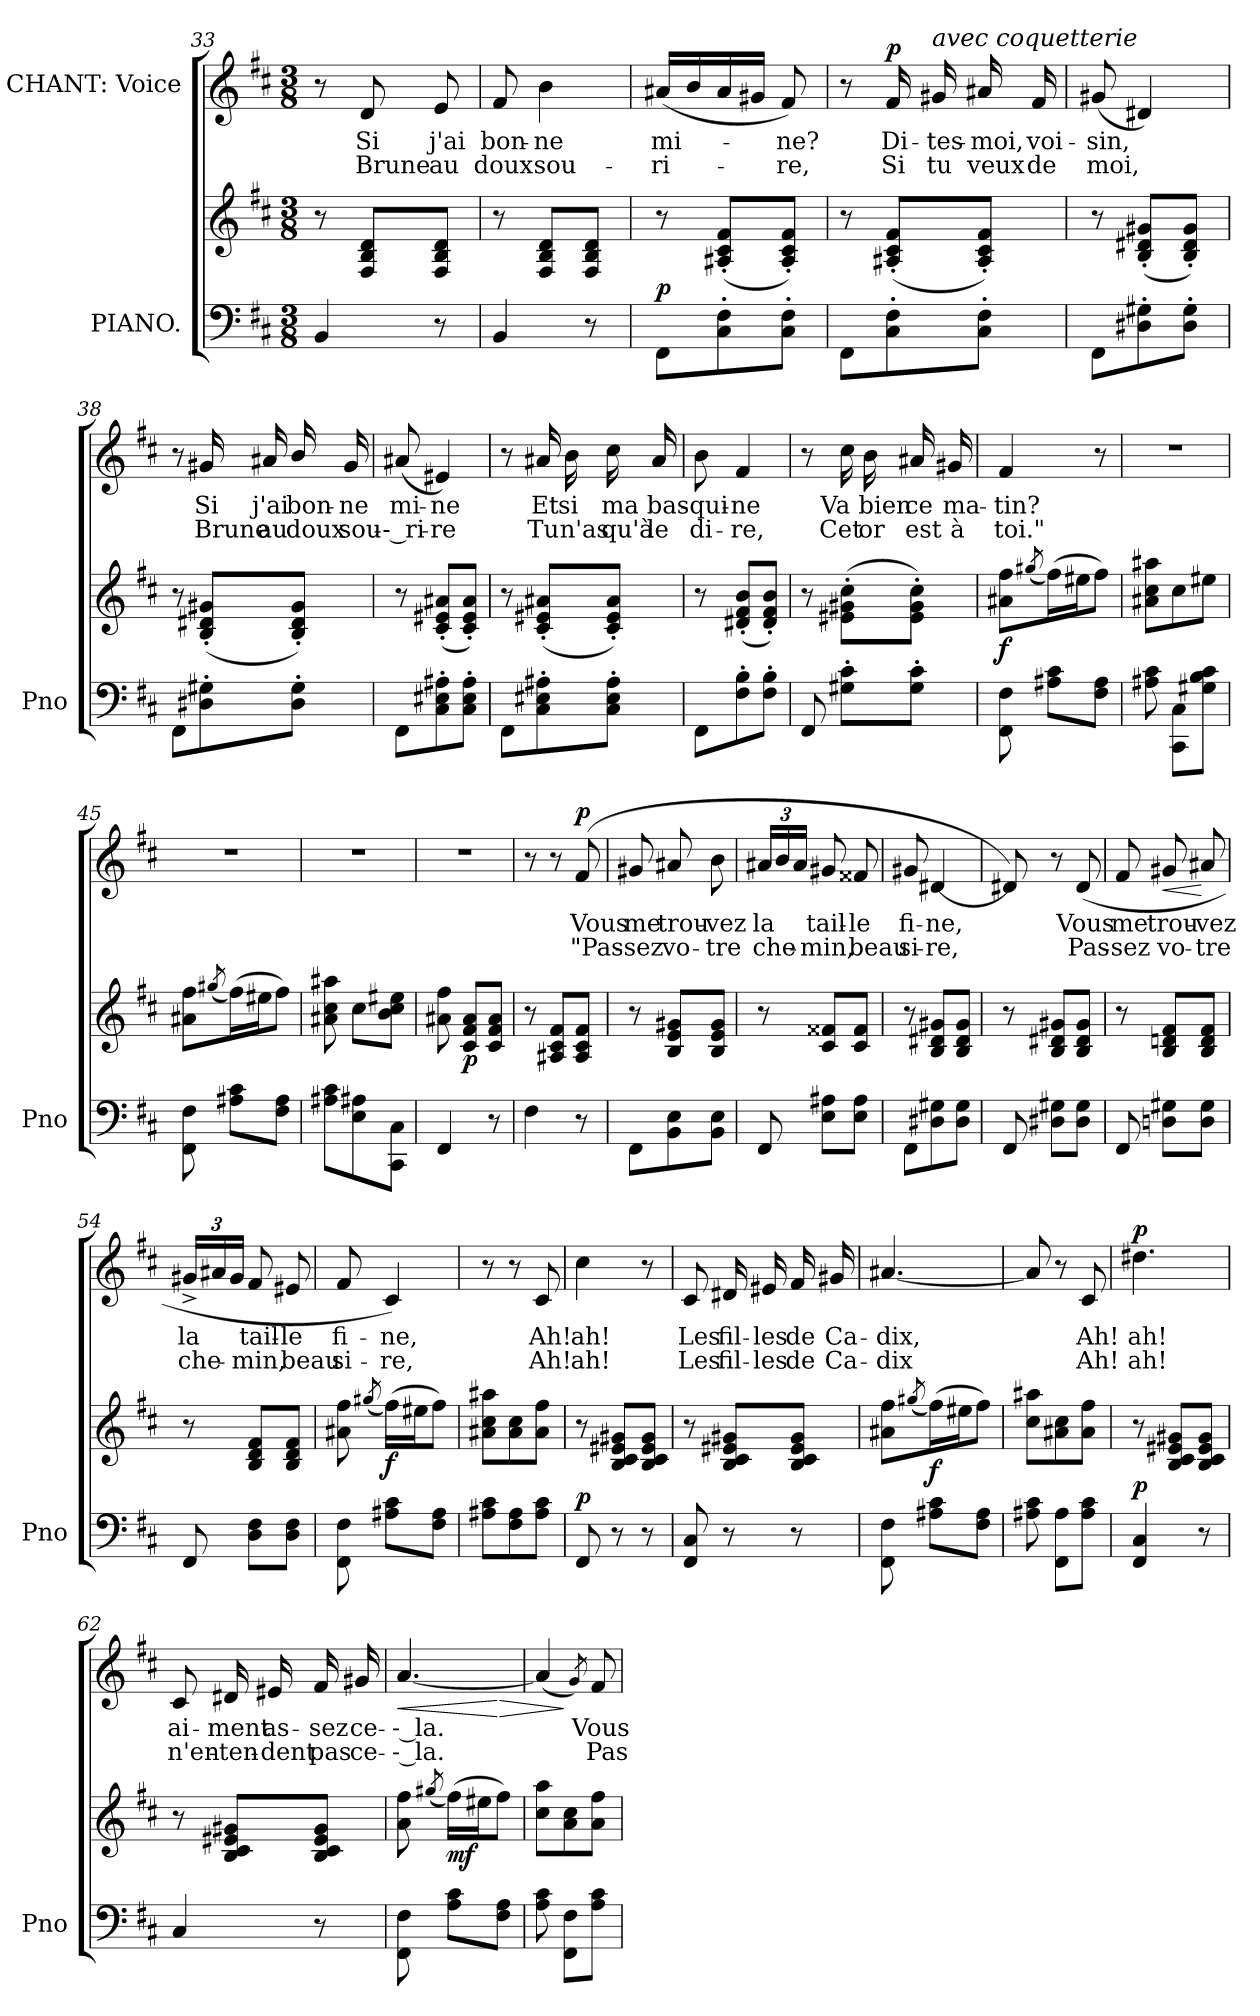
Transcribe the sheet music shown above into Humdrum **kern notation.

**kern	**kern	**dynam	**kern	**text	**text	**dynam
*part2	*part2	*part2	*part1	*part1	*part1	*part1
*staff3	*staff2	*staff2/3	*staff1	*staff1	*staff1	*staff1
*I"PIANO.	*	*	*I"CHANT: Voice	*	*	*
*I'Pno	*	*	*	*	*	*
*clefF4	*clefG2	*	*clefG2	*	*	*
*k[f#c#]	*k[f#c#]	*	*k[f#c#]	*	*	*
*M3/8	*M3/8	*	*M3/8	*	*	*
=33	=33	=33	=33	=33	=33	=33
4BB/	8r	.	8r	.	.	.
!	!	!	!	!LO:LY:b	!LO:LY:b	!
.	8F#/ 8B/ 8d/L	.	8d/	Si	Brune	.
!	!	!	!	!LO:LY:b	!LO:LY:b	!
8r	8F#/ 8B/ 8d/J	.	8e/	j'ai	au	.
=34	=34	=34	=34	=34	=34	=34
!	!	!	!	!LO:LY:b	!LO:LY:b	!
4BB/	8r	.	8f#/	bon-	doux	.
!	!	!	!	!LO:LY:b	!LO:LY:b	!
.	8F#/ 8B/ 8d/L	.	4b\	-ne	sou-	.
8r	8F#/ 8B/ 8d/J	.	.	.	.	.
=35	=35	=35	=35	=35	=35	=35
!	!	!LO:DY:a=2	!	!LO:LY:b	!LO:LY:b	!
8FF#\L	8r	p	(<16a#X/LL	mi-	-ri-	.
.	.	.	16b/	.	.	.
8C#\' 8F#\'	(8A#X/' 8c#/' 8f#/'L	.	16a#/	.	.	.
.	.	.	16g#X/JJ	.	.	.
!	!	!	!	!LO:LY:b	!LO:LY:b	!
8C#\' 8F#\'J	8A#/' 8c#/' 8f#/'J)	.	8f#/)	-ne?	-re,	.
=36	=36	=36	=36	=36	=36	=36
8FF#\L	8r	.	8r	.	.	.
!	!	!	!	!LO:LY:b	!LO:LY:b	!LO:DY:a
8C#\' 8F#\'	(8A#X/' 8c#/' 8f#/'L	.	16f#/	Di-	Si	p
!	!	!	!LO:TX:a:i:t=avec coquetterie	!	!	!
!	!	!	!	!LO:LY:b	!LO:LY:b	!
.	.	.	16g#X/	-tes-	tu	.
!	!	!	!	!LO:LY:b	!LO:LY:b	!
8C#\' 8F#\'J	8A#/' 8c#/' 8f#/'J)	.	16a#X/	-moi,	veux	.
!	!	!	!	!LO:LY:b	!LO:LY:b	!
.	.	.	16f#/	voi-	de	.
=37	=37	=37	=37	=37	=37	=37
!	!	!	!	!LO:LY:b	!LO:LY:b	!
8FF#\L	8r	.	(<8g#X/	-sin,	moi,	.
8D#X\' 8G#X\'	(8B/' 8d#X/' 8g#X/'L	.	4d#X/)	.	.	.
8D#\' 8G#\'J	8B/' 8d#/' 8g#/'J)	.	.	.	.	.
=38	=38	=38	=38	=38	=38	=38
8FF#\L	8r	.	8r	.	.	.
!	!	!	!	!LO:LY:b	!LO:LY:b	!
8D#X\' 8G#X\'	(8B/' 8d#X/' 8g#X/'L	.	16g#X/	Si	Brune	.
!	!	!	!	!LO:LY:b	!LO:LY:b	!
.	.	.	16a#X/	j'ai	au	.
!	!	!	!	!LO:LY:b	!LO:LY:b	!
8D#\' 8G#\'J	8B/' 8d#/' 8g#/'J)	.	16b/	bon-	doux	.
!	!	!	!	!LO:LY:b	!LO:LY:b	!
.	.	.	16g#/	-ne	sou-	.
!!LO:LB:g=z
=39	=39	=39	=39	=39	=39	=39
!	!	!	!	!LO:LY:b	!LO:LY:b	!
8FF#\L	8r	.	(<8a#X/	mi-	-- ri-	.
!	!	!	!	!LO:LY:b	!LO:LY:b	!
8C#\' 8E#X\' 8A#X\'	(8c#/' 8e#X/' 8a#X/'L	.	4e#X/)	-ne	-re	.
8C#\' 8E#\' 8A#\'J	8c#/' 8e#/' 8a#/'J)	.	.	.	.	.
=40	=40	=40	=40	=40	=40	=40
8FF#\L	8r	.	8r	.	.	.
!	!	!	!	!LO:LY:b	!LO:LY:b	!
8C#\' 8E#X\' 8A#X\'	(8c#/' 8e#X/' 8a#X/'L	.	16a#X/	Et	Tu	.
!	!	!	!	!LO:LY:b	!LO:LY:b	!
.	.	.	16b\	si	n'as	.
!	!	!	!	!LO:LY:b	!LO:LY:b	!
8C#\' 8E#\' 8A#\'J	8c#/' 8e#/' 8a#/'J)	.	16cc#\	ma	qu'à	.
!	!	!	!	!LO:LY:b	!LO:LY:b	!
.	.	.	16a#/	bas-	le	.
=41	=41	=41	=41	=41	=41	=41
!	!	!	!	!LO:LY:b	!LO:LY:b	!
8FF#\L	8r	.	8b\	-qui-	di-	.
!	!	!	!	!LO:LY:b	!LO:LY:b	!
8F#\' 8B\'	(8d#X/' 8f#/' 8b/'L	.	4f#/	-ne	-re,	.
8F#\' 8B\'J	8d#/' 8f#/' 8b/'J)	.	.	.	.	.
=42	=42	=42	=42	=42	=42	=42
8FF#/	8r	.	8r	.	.	.
!	!	!	!	!LO:LY:b	!LO:LY:b	!
8G#X\' 8c#\'L	(8e#X\' 8g#X\' 8cc#\'L	.	16cc#\	Va	Cet	.
!	!	!	!	!LO:LY:b	!LO:LY:b	!
.	.	.	16b\	bien	or	.
!	!	!	!	!LO:LY:b	!LO:LY:b	!
8G#\' 8c#\'J	8e#\' 8g#\' 8cc#\'J)	.	16a#X/	ce	est	.
!	!	!	!	!LO:LY:b	!LO:LY:b	!
.	.	.	16g#X/	ma-	à	.
=43	=43	=43	=43	=43	=43	=43
!	!	!LO:DY:b	!	!LO:LY:b	!LO:LY:b	!
8FF#\ 8F#\	8a#X\ 8ff#\L	f	4f#/	-tin?	toi."	.
.	(8qgg#X/	.	.	.	.	.
8A#X\ 8c#\L	(>16ff#\L)	.	.	.	.	.
.	16ee#X\J	.	.	.	.	.
8F#\ 8A#\J	8ff#\J)	.	8r	.	.	.
=44	=44	=44	=44	=44	=44	=44
8A#X\ 8c#\	8a#X\ 8cc#\ 8aa#X\L	.	4.r	.	.	.
8CC#\ 8C#\L	8cc#\	.	.	.	.	.
8G#X\ 8B\ 8c#\J	8ee#X\J	.	.	.	.	.
=45	=45	=45	=45	=45	=45	=45
8FF#\ 8F#\	8a#X\ 8ff#\L	.	4.r	.	.	.
.	(8qgg#X/	.	.	.	.	.
8A#X\ 8c#\L	(>16ff#\L)	.	.	.	.	.
.	16ee#X\J	.	.	.	.	.
8F#\ 8A#\J	8ff#\J)	.	.	.	.	.
!!LO:PB:g=z
=46	=46	=46	=46	=46	=46	=46
8A#X\ 8c#\L	8a#X\ 8cc#\ 8aa#X\	.	4.r	.	.	.
8E\ 8A#X\	8cc#\L	.	.	.	.	.
8CC#\ 8C#\J	8b\ 8cc#\ 8ee#X\J	.	.	.	.	.
=47	=47	=47	=47	=47	=47	=47
4FF#/	8a#X\ 8ff#\	.	4.r	.	.	.
!	!	!LO:DY:b	!	!	!	!
.	8c#/ 8f#/ 8a#/L	p	.	.	.	.
8r	8c#/ 8f#/ 8a#/J	.	.	.	.	.
=48	=48	=48	=48	=48	=48	=48
4F#\	8r	.	8r	.	.	.
.	8A#X/ 8c#/ 8f#/L	.	8r	.	.	.
!	!	!	!	!LO:LY:b	!LO:LY:b	!LO:DY:a
8r	8A#/ 8c#/ 8f#/J	.	(>8f#/	Vous	"Pas-	p
=49	=49	=49	=49	=49	=49	=49
!	!	!	!	!LO:LY:b	!LO:LY:b	!
8FF#\L	8r	.	8g#X/	me	-sez	.
!	!	!	!	!LO:LY:b	!LO:LY:b	!
8BB\ 8E\	8B/ 8e/ 8g#X/L	.	8a#X/	trou-	vo-	.
!	!	!	!	!LO:LY:b	!LO:LY:b	!
8BB\ 8E\J	8B/ 8e/ 8g#/J	.	8b\	-vez	-tre	.
=50	=50	=50	=50	=50	=50	=50
*	*	*	*Xbrackettup	*	*	*
!	!	!	!	!LO:LY:b	!LO:LY:b	!
8FF#/	8r	.	24a#X/LL	la	che-	.
.	.	.	24b/	.	.	.
.	.	.	24a#/JJ	.	.	.
!	!	!	!	!LO:LY:b	!LO:LY:b	!
8E\ 8A#X\L	8c#/ 8f##X/L	.	8g#X/	tail-	-min,	.
!	!	!	!	!LO:LY:b	!LO:LY:b	!
8E\ 8A#\J	8c#/ 8f##/J	.	8f##X/	-le	beau	.
!!LO:LB:g=z
=51	=51	=51	=51	=51	=51	=51
!	!	!	!	!LO:LY:b	!LO:LY:b	!
8FF#\L	8r	.	8g#X/	fi-	si-	.
!	!	!	!	!LO:LY:b	!LO:LY:b	!
8D#X\ 8G#X\	8B/ 8d#X/ 8g#X/L	.	[4d#X/	-ne,	-re,	.
8D#\ 8G#\J	8B/ 8d#/ 8g#/J	.	.	.	.	.
=52	=52	=52	=52	=52	=52	=52
8FF#/	8r	.	8d#X/])	.	.	.
8D#X\ 8G#X\L	8B/ 8d#X/ 8g#X/L	.	8r	.	.	.
!	!	!	!	!LO:LY:b	!LO:LY:b	!
8D#\ 8G#\J	8B/ 8d#/ 8g#/J	.	(>8d#/	Vous	Pas-	.
=53	=53	=53	=53	=53	=53	=53
!	!	!	!	!LO:LY:b	!LO:LY:b	!
8FF#/	8r	.	8f#/	me	-sez	.
!	!	!	!	!LO:LY:b	!LO:LY:b	!LO:HP:b
8Dn\ 8G#X\L	8B/ 8dn/ 8f#/L	.	8g#X/	trou-	vo-	<
!	!	!	!	!LO:LY:b	!LO:LY:b	!
8D\ 8G#\J	8B/ 8d/ 8f#/J	.	8a#X/	-vez	-tre	[
=54	=54	=54	=54	=54	=54	=54
!	!	!	!	!LO:LY:b	!LO:LY:b	!
8FF#/	8r	.	24g#X^>/LL	la	che-	.
.	.	.	24a#X/	.	.	.
.	.	.	24g#/JJ	.	.	.
!	!	!	!	!LO:LY:b	!LO:LY:b	!
8D\ 8F#\L	8B/ 8d/ 8f#/L	.	8f#/	tail-	-min,	.
!	!	!	!	!LO:LY:b	!LO:LY:b	!
8D\ 8F#\J	8B/ 8d/ 8f#/J	.	8e#X/	-le	beau	.
=55	=55	=55	=55	=55	=55	=55
!	!	!	!	!LO:LY:b	!LO:LY:b	!
8FF#\ 8F#\	8a#X\ 8ff#\	.	8f#/	fi-	si-	.
.	(8qgg#X/	.	.	.	.	.
!	!	!LO:DY:b	!	!LO:LY:b	!LO:LY:b	!
8A#X\ 8c#\L	(>16ff#\LL)	f	4c#/)	-ne,	-re,	.
.	16ee#X\J	.	.	.	.	.
8F#\ 8A#\J	8ff#\J)	.	.	.	.	.
=56	=56	=56	=56	=56	=56	=56
8A#X\ 8c#\L	8a#X\ 8cc#\ 8aa#X\L	.	8r	.	.	.
8F#\ 8A#\	8a#\ 8cc#\	.	8r	.	.	.
!	!	!	!	!LO:LY:b	!LO:LY:b	!
8A#\ 8c#\J	8a#\ 8ff#\J	.	8c#/	Ah!	Ah!	.
!!LO:LB:g=z
=57	=57	=57	=57	=57	=57	=57
!	!	!LO:DY:a=2	!	!LO:LY:b	!LO:LY:b	!
8FF#/	8r	p	4cc#\	ah!	ah!	.
8r	8B/ 8c#/ 8e#X/ 8g#X/L	.	.	.	.	.
8r	8B/ 8c#/ 8e#/ 8g#/J	.	8r	.	.	.
=58	=58	=58	=58	=58	=58	=58
!	!	!	!	!LO:LY:b	!LO:LY:b	!
8FF#/ 8C#/	8r	.	8c#/	Les	Les	.
!	!	!	!	!LO:LY:b	!LO:LY:b	!
8r	8B/ 8c#/ 8e#X/ 8g#X/L	.	16d#X/	fil-	fil-	.
!	!	!	!	!LO:LY:b	!LO:LY:b	!
.	.	.	16e#X/	-les	-les	.
!	!	!	!	!LO:LY:b	!LO:LY:b	!
8r	8B/ 8c#/ 8e#/ 8g#/J	.	16f#/	de	de	.
!	!	!	!	!LO:LY:b	!LO:LY:b	!
.	.	.	16g#X/	Ca-	Ca-	.
=59	=59	=59	=59	=59	=59	=59
!	!	!	!	!LO:LY:b	!LO:LY:b	!
8FF#\ 8F#\	8a#X\ 8ff#\L	.	[4.a#X/	-dix,	-dix	.
.	(8qgg#X/	.	.	.	.	.
!	!	!LO:DY:b	!	!	!	!
8A#X\ 8c#\L	(>16ff#\L)	f	.	.	.	.
.	16ee#X\J	.	.	.	.	.
8F#\ 8A#\J	8ff#\J)	.	.	.	.	.
=60	=60	=60	=60	=60	=60	=60
8A#X\ 8c#\	8cc#\ 8aa#X\L	.	8a#/]	.	.	.
8FF#\ 8A#\L	8a#X\ 8cc#\	.	8r	.	.	.
!	!	!	!	!LO:LY:b	!LO:LY:b	!
8A#\ 8c#\J	8a#\ 8ff#\J	.	8c#/	Ah!	Ah!	.
=61	=61	=61	=61	=61	=61	=61
!	!	!LO:DY:a=2	!	!LO:LY:b	!LO:LY:b	!LO:DY:a
4FF#/ 4C#/	8r	p	4.dd#X\	ah!	ah!	p
.	8B/ 8c#/ 8e#X/ 8g#X/L	.	.	.	.	.
8r	8B/ 8c#/ 8e#/ 8g#/J	.	.	.	.	.
=62	=62	=62	=62	=62	=62	=62
!	!	!	!	!LO:LY:b	!LO:LY:b	!
4C#/	8r	.	8c#/	ai-	n'en-	.
!	!	!	!	!LO:LY:b	!LO:LY:b	!
.	8B/ 8c#/ 8e#X/ 8g#X/L	.	16d#X/	-ment	-ten-	.
!	!	!	!	!LO:LY:b	!LO:LY:b	!
.	.	.	16e#X/	as-	-dent	.
!	!	!	!	!LO:LY:b	!LO:LY:b	!
8r	8B/ 8c#/ 8e#/ 8g#/J	.	16f#/	-sez	pas	.
!	!	!	!	!LO:LY:b	!LO:LY:b	!
.	.	.	16g#X/	ce-	ce-	.
!!LO:LB:g=z
=63	=63	=63	=63	=63	=63	=63
!	!	!	!	!LO:LY:b	!LO:LY:b	!LO:HP:b
*	*	*	*^	*	*	*
8FF#\ 8F#\	8a\ 8ff#\	.	[4.a/	4ryy	-- la.	-- la.	<
.	(8qgg#X/	.	.	.	.	.	.
!	!	!LO:DY:b	!	!	!	!	!
8A\ 8c#\L	(>16ff#\LL)	mf	.	.	.	.	.
.	16ee#X\J	.	.	.	.	.	.
!	!	!	!	!	!	!	!LO:HP:n=1:b
8F#\ 8A\J	8ff#\J)	.	.	8ryy	.	.	[ >
=64	=64	=64	=64	=64	=64	=64	=64
8A\ 8c#\	8cc#\ 8aa\L	.	(4a/]	8ryy	.	.	.
8FF#\ 8F#\L	8a\ 8cc#\	.	.	4ryy	.	.	]
.	.	.	8qg/)	.	.	.	.
!	!	!	!	!	!LO:LY:b	!LO:LY:b	!
8A\ 8c#\J	8a\ 8ff#\J	.	8f#/	.	Vous	Pas-	.
*	*	*	*v	*v	*	*	*
=	=	=	=	=	=	=
*-	*-	*-	*-	*-	*-	*-
